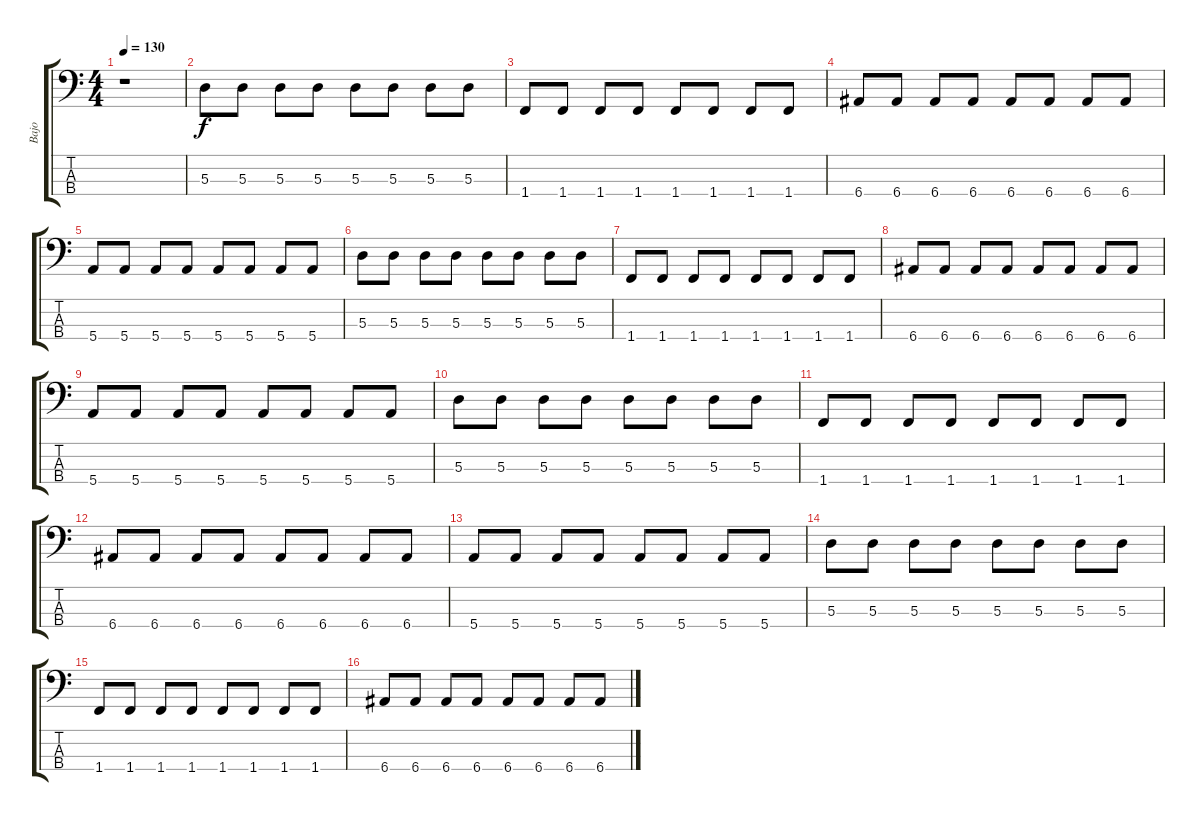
\track ("Bajo" "Bajo") {instrument electricbassfinger}
\staff {score tabs}
\tuning (G2 D2 A1 E1) {hide}
\ts (4 4)
\tempo 130
\clef f4
\ks c
r.1{dy f instrument electricbassfinger} |
5.3.8 5.3.8 5.3.8 5.3.8 5.3.8 5.3.8 5.3.8 5.3.8 |
1.4.8 1.4.8 1.4.8 1.4.8 1.4.8 1.4.8 1.4.8 1.4.8 |
6.4.8 6.4.8 6.4.8 6.4.8 6.4.8 6.4.8 6.4.8 6.4.8 |
5.4.8 5.4.8 5.4.8 5.4.8 5.4.8 5.4.8 5.4.8 5.4.8 |
5.3.8 5.3.8 5.3.8 5.3.8 5.3.8 5.3.8 5.3.8 5.3.8 |
1.4.8 1.4.8 1.4.8 1.4.8 1.4.8 1.4.8 1.4.8 1.4.8 |
6.4.8 6.4.8 6.4.8 6.4.8 6.4.8 6.4.8 6.4.8 6.4.8 |
5.4.8 5.4.8 5.4.8 5.4.8 5.4.8 5.4.8 5.4.8 5.4.8 |
5.3.8 5.3.8 5.3.8 5.3.8 5.3.8 5.3.8 5.3.8 5.3.8 |
1.4.8 1.4.8 1.4.8 1.4.8 1.4.8 1.4.8 1.4.8 1.4.8 |
6.4.8 6.4.8 6.4.8 6.4.8 6.4.8 6.4.8 6.4.8 6.4.8 |
5.4.8 5.4.8 5.4.8 5.4.8 5.4.8 5.4.8 5.4.8 5.4.8 |
5.3.8 5.3.8 5.3.8 5.3.8 5.3.8 5.3.8 5.3.8 5.3.8 |
1.4.8 1.4.8 1.4.8 1.4.8 1.4.8 1.4.8 1.4.8 1.4.8 |
6.4.8 6.4.8 6.4.8 6.4.8 6.4.8 6.4.8 6.4.8 6.4.8
